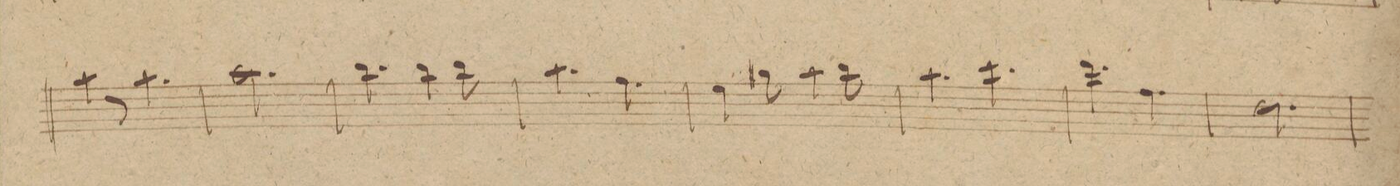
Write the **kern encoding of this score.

**kern	**dynam
*I"Flauto 2do	*
*clefG2	*
*k[]	*
*M6/8	*
4aa\	.
8r	.
4.aa\	.
=107	=107
2.aa\	.
=108	=108
4.bb\	.
4bb\	.
8bb\	.
=109	=109
4.aa\	.
4.ff\	.
=110	=110
4ee\	.
8gg#X\	.
4aa\	.
8bb\	.
=111	=111
4.aa\	.
4.ccc\	.
=112	=112
4.ddd\	.
4.ff\	.
=113	=113
2.dd\	.
=114	=114
*-	*-
